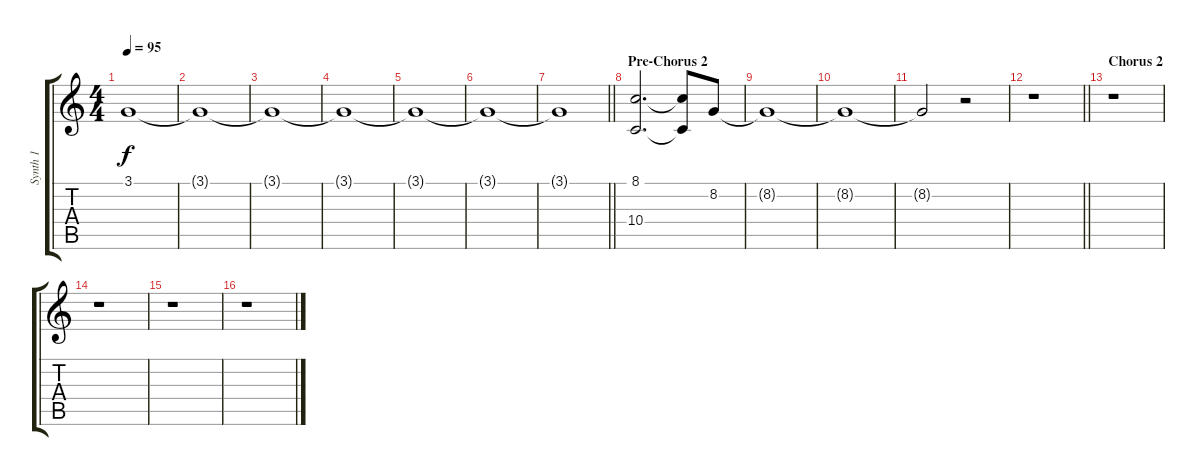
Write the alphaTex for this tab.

\track ("Synth 1" "Synth 1") {instrument pad3polysynth}
\staff {score tabs}
\tuning (E4 B3 G3 D3 A2 E2) {hide}
\ts (4 4)
\tempo 95
\clef g2
\ks c
3.1{t}.1{dy f} |
3.1{t}.1 |
3.1{t}.1 |
3.1{t}.1 |
3.1{t}.1 |
3.1{t}.1 |
\barLineRight lightlight
3.1{t}.1 |
\section ("" "Pre-Chorus 2")
(8.1 10.4).2{d} (8.1{t} 10.4{t}).8 8.2.8 |
8.2{t}.1 |
8.2{t}.1 |
8.2{t}.2 r.2 |
\barLineRight lightlight
r.1 |
\section ("" "Chorus 2")
r.1 |
r.1 |
r.1 |
r.1
